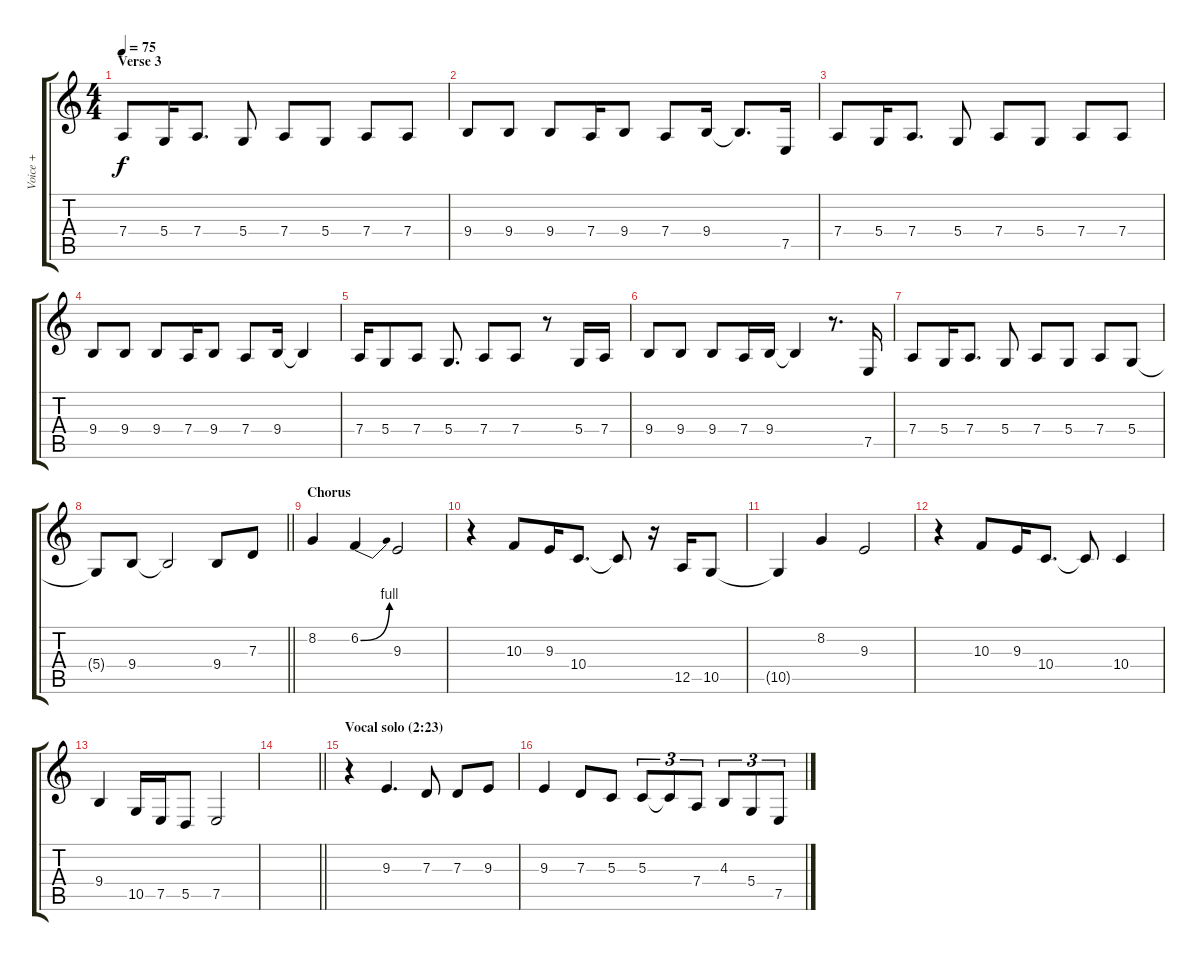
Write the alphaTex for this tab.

\track ("Voice +" "Voice +") {instrument oboe}
\staff {score tabs}
\tuning (E4 B3 G3 D3 A2 E2) {hide}
\ts (4 4)
\section ("" "Verse 3")
\tempo 75
\clef g2
\ks c
7.4.8{dy f} 5.4.16 7.4.8{d} 5.4.8 7.4.8 5.4.8 7.4.8 7.4.8 |
9.4.8 9.4.8 9.4.8 7.4.16 9.4.8 7.4.8 9.4.16 9.4{t}.8{d} 7.5.16 |
7.4.8 5.4.16 7.4.8{d} 5.4.8 7.4.8 5.4.8 7.4.8 7.4.8 |
9.4.8 9.4.8 9.4.8 7.4.16 9.4.8 7.4.8 9.4.16 9.4{t}.4 |
7.4.16 5.4.8 7.4.8 5.4.8{d} 7.4.8 7.4.8 r.8 5.4.16 7.4.16 |
9.4.8 9.4.8 9.4.8 7.4.16 9.4.16 9.4{t}.4 r.8{d} 7.5.16 |
7.4.8 5.4.16 7.4.8{d} 5.4.8 7.4.8 5.4.8 7.4.8 5.4.8 |
\barLineRight lightlight
5.4{t}.8 9.4.8 9.4{t}.2 9.4.8 7.3.8 |
\section ("" "Chorus")
8.2.4 6.2{be (bend 0 0 60 4)}.4 9.3.2 |
r.4 10.3.8 9.3.16 10.4.8{d} 10.4{t}.8 r.16 12.5.16 10.5.8 |
10.5{t}.4 8.2.4 9.3.2 |
r.4 10.3.8 9.3.16 10.4.8{d} 10.4{t}.8 10.4.4 |
9.4.4 10.5.16 7.5.16 5.5.8 7.5.2 |
\barLineRight lightlight
|
\section ("" "Vocal solo (2:23)")
r.4 9.3.4{d} 7.3.8 7.3.8 9.3.8 |
9.3.4 7.3.8 5.3.8 5.3.8{tu (3 2)} 5.3{t}.8{tu (3 2)} 7.4.8{tu (3 2)} 4.3.8{tu (3 2)} 5.4.8{tu (3 2)} 7.5.8{tu (3 2)}
